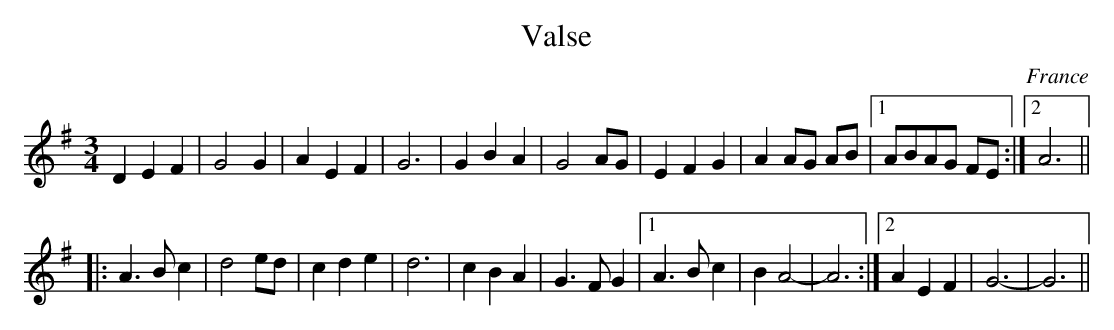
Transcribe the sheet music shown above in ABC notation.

X:1
T:Valse
M:3/4
O:France
K:G major
D2E2 F2|G4 G2|A2E2 F2|G6|\
G2B2 A2|G4 AG|E2F2 G2|A2AG AB\
|1 ABAG FE:|2 A6||
|:A3B c2|d4 ed|c2d2 e2|d6|\
c2B2 A2|G3F G2\
|1 A3Bc2|B2A4-|A6:|2 A2E2F2|G6-|G6||
